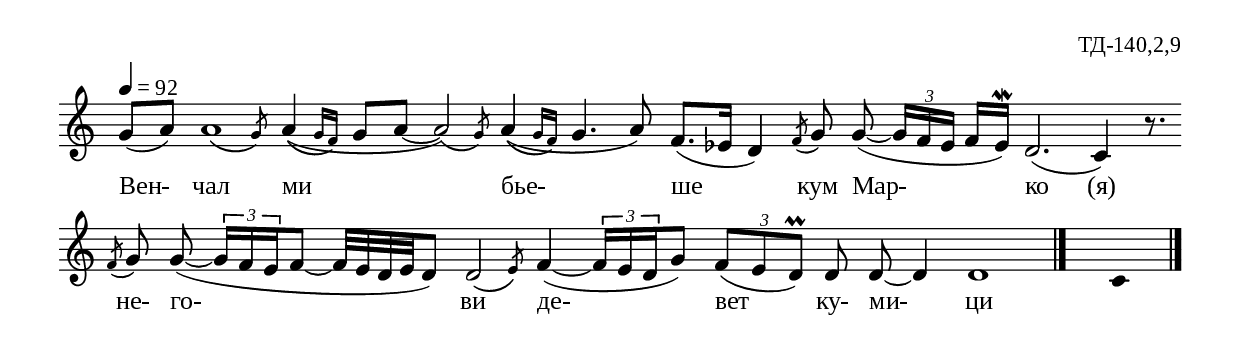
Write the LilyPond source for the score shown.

%{
td_140_2_09
%}

\include "td-preamble.ly"

\score {
\relative c'' {
\tempo 4 = 92
\cadenzaOn
g8([ a]) \afterGrace a1\( { \stdB g8\) \stdE } \afterGrace a4(\( { g16[ f]\) }
g8[ a]~ \afterGrace a2)\( { \stdB g8\) \stdE } \afterGrace a4(\( { g16[ f]\) } g4. a8)
f8.([ ees16] d4)
\bar ""
\acciaccatura f8 g \bar "" g\noBeam~( \times 2/3 { g16[ f ees] } f[ ees\mordent])
\bar "" d2.( c4) r8. \bar "" \acciaccatura f8 g g\noBeam(~ \times 2/3 { g16[ f ees } f8]~ 
f32[ ees d ees d8])
\bar ""
\afterGrace d2\( { \stdB ees8\) \stdE } f4(~ \times 2/3 { f16[ ees d } g8)] 
\times 2/3 { f8[( ees d\prall]) } d8 d\noBeam~ d4 d1
 \bar "|." 
s4 \fixB c
 \bar "|."  
}
\addlyrics { Вен- чал ми бье- ше кум Мар- "ко      (я)" 
не- го- ви де- вет ку- ми- ци }
%
\layout {
   \context { 
	    \Staff \remove "Time_signature_engraver" } 
  indent = #0
  line-width = 190\mm
  ragged-right=##f
}
%
\midi { 
	\context {
		\Score tempoWholesPerMinute = #(ly:make-moment 92 4)
		}
	}
}
%
\header{
  opus = "ТД-140,2,9"
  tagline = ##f
}


